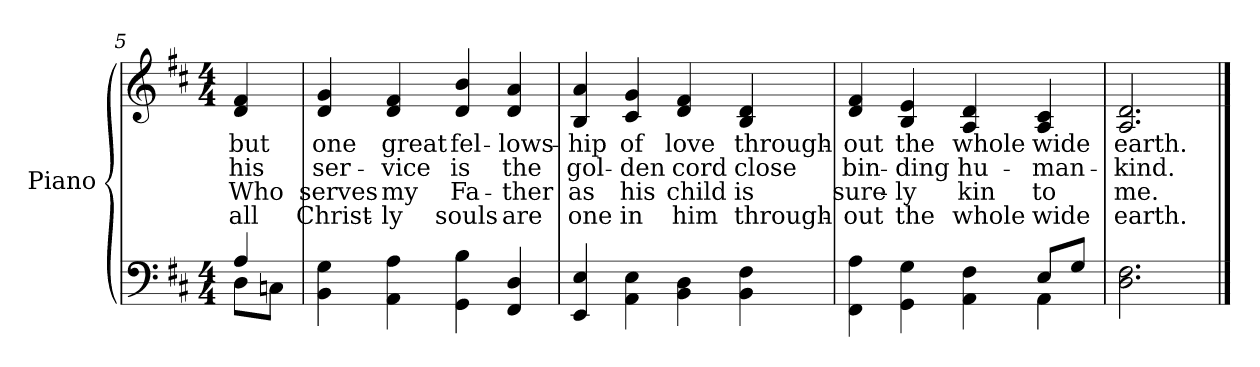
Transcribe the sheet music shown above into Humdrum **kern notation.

**kern	**kern	**text	**text	**text	**text
*part2	*part1	*part1	*part1	*part1	*part1
*staff2	*staff1	*staff1	*staff1	*staff1	*staff1
*I"Piano	*I"Piano	*	*	*	*
*I'Pno.	*I'Pno.	*	*	*	*
!!LO:LB:g=z
*clefF4	*clefG2	*	*	*	*
*k[f#c#]	*k[f#c#]	*	*	*	*
*D:	*D:	*	*	*	*
*M4/4	*M4/4	*	*	*	*
=5	=5	=5	=5	=5	=5
*^	*	*	*	*	*
!	!	!	!LO:LY:b:color=#000000	!LO:LY:b:color=#000000	!LO:LY:b:color=#000000	!LO:LY:b:color=#000000
4Ai/	8Di\L	4di/ 4f#i	but	his	Who	all
.	8Cni\J	.	.	.	.	.
*v	*v	*	*	*	*	*
=6	=6	=6	=6	=6	=6
*^	*	*	*	*	*
!	!	!	!LO:LY:b:color=#000000	!LO:LY:b:color=#000000	!LO:LY:b:color=#000000	!LO:LY:b:color=#000000
*v	*v	*	*	*	*	*
4BBi\ 4Gi	4di/ 4gi	one	ser-	serves	Christ-
!	!	!LO:LY:b:color=#000000	!LO:LY:b:color=#000000	!LO:LY:b:color=#000000	!LO:LY:b:color=#000000
4AAi\ 4Ai	4di/ 4f#i	great	-vice	-my	ly
!	!	!LO:LY:b:color=#000000	!LO:LY:b:color=#000000	!LO:LY:b:color=#000000	!LO:LY:b:color=#000000
4GGi\ 4Bi	4di/ 4bi	fel-	is	Fa-	-souls
!	!	!LO:LY:b:color=#000000	!LO:LY:b:color=#000000	!LO:LY:b:color=#000000	!LO:LY:b:color=#000000
4FF#i/ 4Di	4di/ 4ai	-lows-	the	ther	are
=7	=7	=7	=7	=7	=7
!	!	!LO:LY:b:color=#000000	!LO:LY:b:color=#000000	!LO:LY:b:color=#000000	!LO:LY:b:color=#000000
4EEi/ 4Ei	4Bi/ 4ai	-hip	gol-	as	one
!	!	!LO:LY:b:color=#000000	!LO:LY:b:color=#000000	!LO:LY:b:color=#000000	!LO:LY:b:color=#000000
4AAi\ 4Ei	4c#i/ 4gi	of	-den	his	in
!	!	!LO:LY:b:color=#000000	!LO:LY:b:color=#000000	!LO:LY:b:color=#000000	!LO:LY:b:color=#000000
4BBi\ 4Di	4di/ 4f#i	love	cord	child	him
!	!	!LO:LY:b:color=#000000	!LO:LY:b:color=#000000	!LO:LY:b:color=#000000	!LO:LY:b:color=#000000
4BBi\ 4F#i	4Bi/ 4di	through-	close	is	through-
=8	=8	=8	=8	=8	=8
*^	*	*	*	*	*
!	!	!	!LO:LY:b:color=#000000	!LO:LY:b:color=#000000	!LO:LY:b:color=#000000	!LO:LY:b:color=#000000
4FF#i\ 4Ai	2.ryy	4di/ 4f#i	-out	bin-	-sure-	-out
!	!	!	!LO:LY:b:color=#000000	!LO:LY:b:color=#000000	!LO:LY:b:color=#000000	!LO:LY:b:color=#000000
4GGi\ 4Gi	.	4Bi/ 4ei	the	-ding	ly	the
!	!	!	!LO:LY:b:color=#000000	!LO:LY:b:color=#000000	!LO:LY:b:color=#000000	!LO:LY:b:color=#000000
4AAi\ 4F#i	.	4Ai/ 4di	whole	hu-	kin	whole
!	!	!	!LO:LY:b:color=#000000	!LO:LY:b:color=#000000	!LO:LY:b:color=#000000	!LO:LY:b:color=#000000
8Ei/L	4AAi\	4Ai/ 4c#i	wide	-man-	to	wide
8Gi/J	.	.	.	.	.	.
*v	*v	*	*	*	*	*
=9	=9	=9	=9	=9	=9
!	!	!LO:LY:b:color=#000000	!LO:LY:b:color=#000000	!LO:LY:b:color=#000000	!LO:LY:b:color=#000000
2.Di\ 2.F#i	2.Ai/ 2.di	earth.	-kind.	me.	earth.
==	==	==	==	==	==
*-	*-	*-	*-	*-	*-
